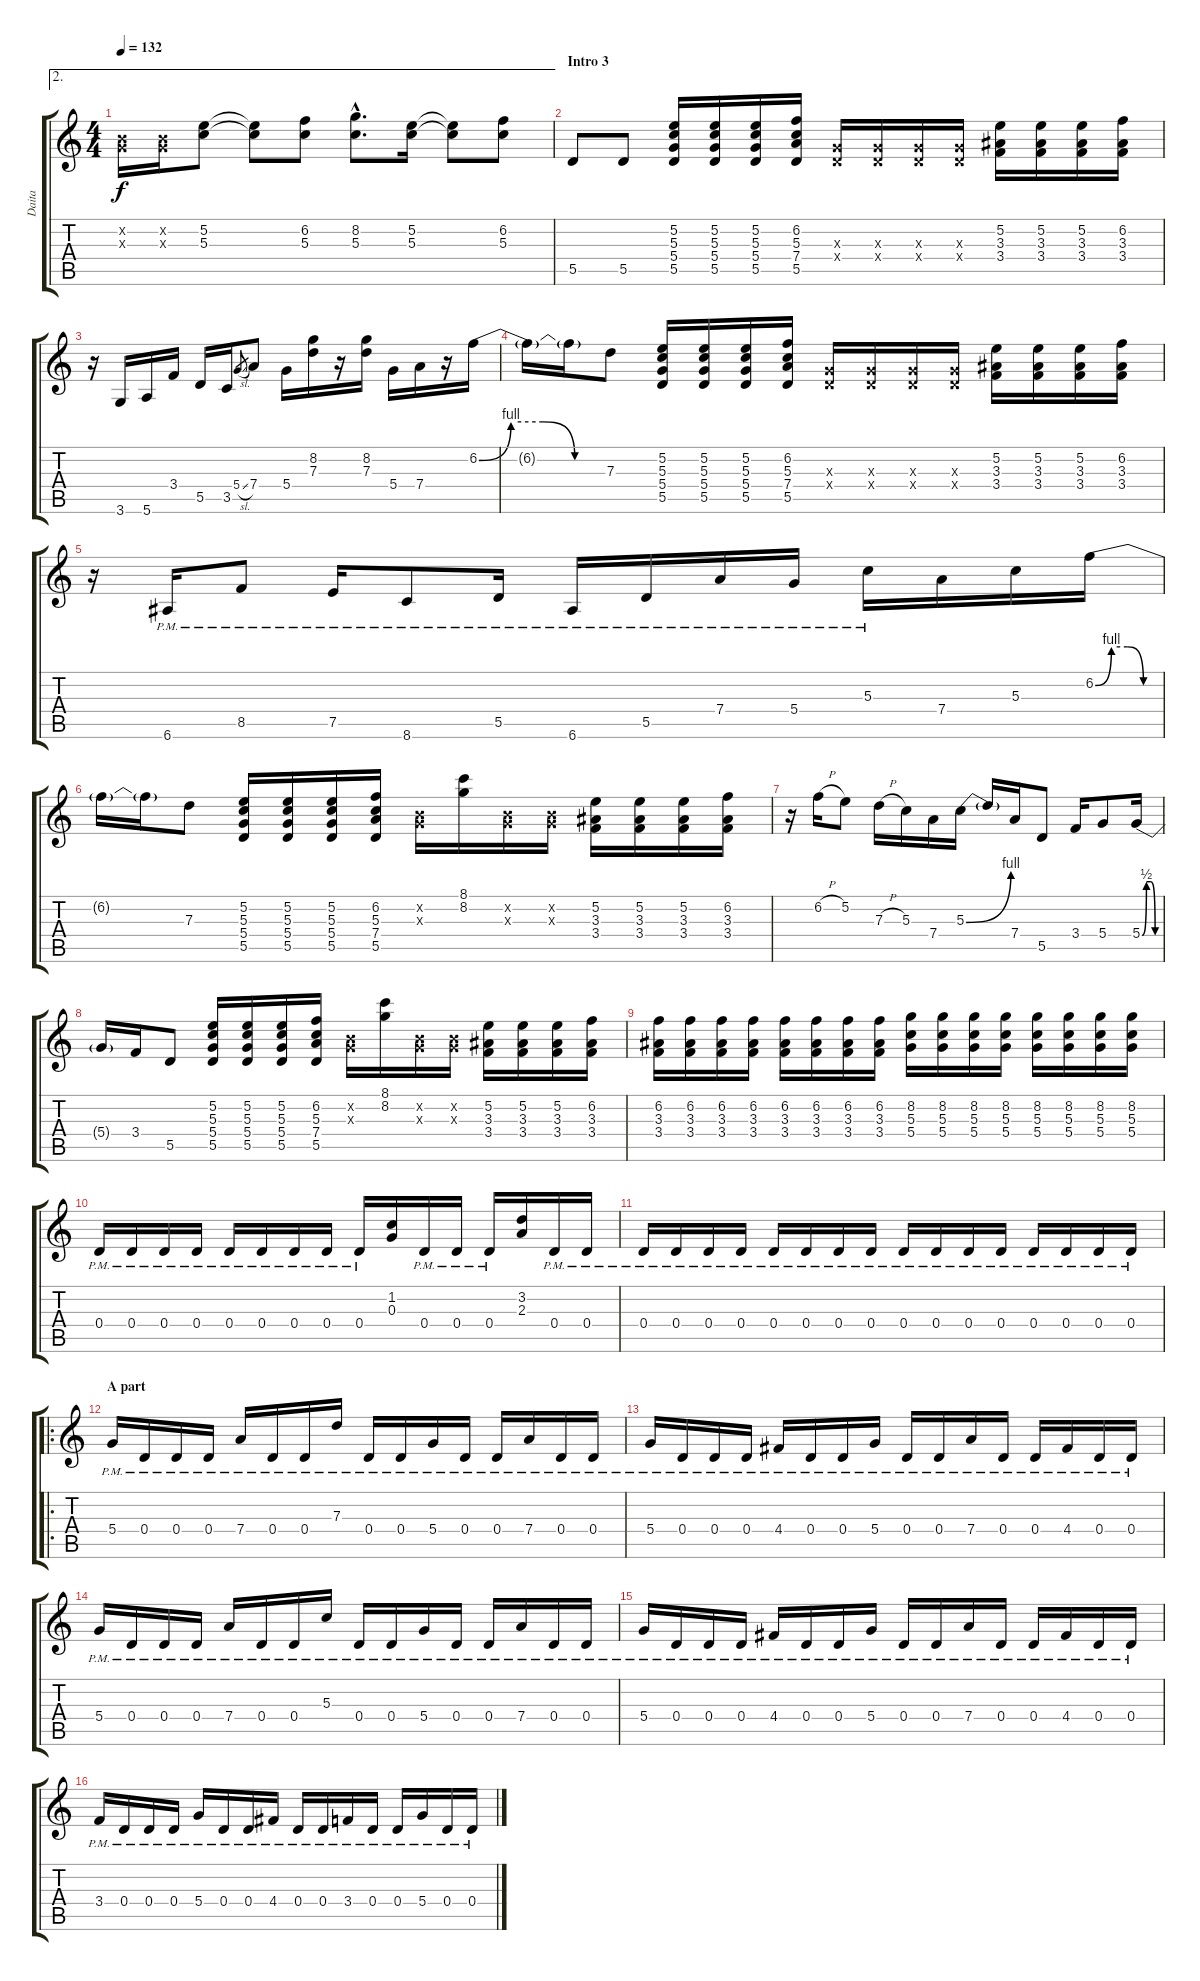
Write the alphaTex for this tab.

\track ("Daita" "Daita") {instrument distortionguitar}
\staff {score tabs}
\tuning (E4 B3 G3 D3 A2 E2) {hide}
\ae 2
\ts (4 4)
\tempo 132
\clef g2
\ks c
(0.2{x} 0.3{x}).16{dy f} (0.2{x} 0.3{x}).16 (5.2 5.3).8 (5.2{t} 5.3{t}).8 (6.2 5.3).8 (8.2{hac} 5.3{hac}).8{d} (5.2 5.3).16 (5.2{t} 5.3{t}).8 (6.2 5.3).8 |
\section ("" "Intro 3")
5.5.8 5.5.8 (5.2 5.3 5.4 5.5).16 (5.2 5.3 5.4 5.5).16 (5.2 5.3 5.4 5.5).16 (6.2 5.3 7.4 5.5).16 (0.3{x} 0.4{x}).16 (0.3{x} 0.4{x}).16 (0.3{x} 0.4{x}).16 (0.3{x} 0.4{x}).16 (5.2 3.3 3.4).16 (5.2 3.3 3.4).16 (5.2 3.3 3.4).16 (6.2 3.3 3.4).16 |
r.16 3.6.16 5.6.16 3.4.16 5.5.16 3.5.16 5.4{sl}.8{gr} 7.4.8 5.4.16 (8.2 7.3).16 r.16 (8.2 7.3).16 5.4.16 7.4.16 r.16 6.2{be (custom 0 0 15 4 30 4 45 0 60 0)}.16 |
6.2{t}.16 6.2{t}.16 7.3.8 (5.2 5.3 5.4 5.5).16 (5.2 5.3 5.4 5.5).16 (5.2 5.3 5.4 5.5).16 (6.2 5.3 7.4 5.5).16 (0.3{x} 0.4{x}).16 (0.3{x} 0.4{x}).16 (0.3{x} 0.4{x}).16 (0.3{x} 0.4{x}).16 (5.2 3.3 3.4).16 (5.2 3.3 3.4).16 (5.2 3.3 3.4).16 (6.2 3.3 3.4).16 |
r.16 6.6{pm}.16 8.5{pm}.8 7.5{pm}.16 8.6{pm}.8 5.5{pm}.16 6.6{pm}.16 5.5{pm}.16 7.4{pm}.16 5.4{pm}.16 5.3{pm}.16 7.4.16 5.3.16 6.2{be (custom 0 0 15 4 30 4 45 0 60 0)}.16 |
6.2{t}.16 6.2{t}.16 7.3.8 (5.2 5.3 5.4 5.5).16 (5.2 5.3 5.4 5.5).16 (5.2 5.3 5.4 5.5).16 (6.2 5.3 7.4 5.5).16 (0.2{x} 0.3{x}).16 (8.1 8.2).16 (0.2{x} 0.3{x}).16 (0.2{x} 0.3{x}).16 (5.2 3.3 3.4).16 (5.2 3.3 3.4).16 (5.2 3.3 3.4).16 (6.2 3.3 3.4).16 |
r.16 6.2{h}.16 5.2.8 7.3{h}.16 5.3.16 7.4.16 5.3{be (bend 0 0 60 4)}.16 5.3{t}.16 7.4.16 5.5.8 3.4.16 5.4.8 5.4{be (custom 0 0 15 2 30 2 45 0 60 0)}.16 |
5.4{t}.16 3.4.16 5.5.8 (5.2 5.3 5.4 5.5).16 (5.2 5.3 5.4 5.5).16 (5.2 5.3 5.4 5.5).16 (6.2 5.3 7.4 5.5).16 (0.2{x} 0.3{x}).16 (8.1 8.2).16 (0.2{x} 0.3{x}).16 (0.2{x} 0.3{x}).16 (5.2 3.3 3.4).16 (5.2 3.3 3.4).16 (5.2 3.3 3.4).16 (6.2 3.3 3.4).16 |
(6.2 3.3 3.4).16 (6.2 3.3 3.4).16 (6.2 3.3 3.4).16 (6.2 3.3 3.4).16 (6.2 3.3 3.4).16 (6.2 3.3 3.4).16 (6.2 3.3 3.4).16 (6.2 3.3 3.4).16 (8.2 5.3 5.4).16 (8.2 5.3 5.4).16 (8.2 5.3 5.4).16 (8.2 5.3 5.4).16 (8.2 5.3 5.4).16 (8.2 5.3 5.4).16 (8.2 5.3 5.4).16 (8.2 5.3 5.4).16 |
0.4{pm}.16 0.4{pm}.16 0.4{pm}.16 0.4{pm}.16 0.4{pm}.16 0.4{pm}.16 0.4{pm}.16 0.4{pm}.16 0.4{pm}.16 (1.2 0.3).16 0.4{pm}.16 0.4{pm}.16 0.4{pm}.16 (3.2 2.3).16 0.4{pm}.16 0.4{pm}.16 |
0.4{pm}.16 0.4{pm}.16 0.4{pm}.16 0.4{pm}.16 0.4{pm}.16 0.4{pm}.16 0.4{pm}.16 0.4{pm}.16 0.4{pm}.16 0.4{pm}.16 0.4{pm}.16 0.4{pm}.16 0.4{pm}.16 0.4{pm}.16 0.4{pm}.16 0.4{pm}.16 |
\ro
\section ("" "A part")
5.4{pm}.16 0.4{pm}.16 0.4{pm}.16 0.4{pm}.16 7.4{pm}.16 0.4{pm}.16 0.4{pm}.16 7.3{pm}.16 0.4{pm}.16 0.4{pm}.16 5.4{pm}.16 0.4{pm}.16 0.4{pm}.16 7.4{pm}.16 0.4{pm}.16 0.4{pm}.16 |
5.4{pm}.16 0.4{pm}.16 0.4{pm}.16 0.4{pm}.16 4.4{pm}.16 0.4{pm}.16 0.4{pm}.16 5.4{pm}.16 0.4{pm}.16 0.4{pm}.16 7.4{pm}.16 0.4{pm}.16 0.4{pm}.16 4.4{pm}.16 0.4{pm}.16 0.4{pm}.16 |
5.4{pm}.16 0.4{pm}.16 0.4{pm}.16 0.4{pm}.16 7.4{pm}.16 0.4{pm}.16 0.4{pm}.16 5.3{pm}.16 0.4{pm}.16 0.4{pm}.16 5.4{pm}.16 0.4{pm}.16 0.4{pm}.16 7.4{pm}.16 0.4{pm}.16 0.4{pm}.16 |
5.4{pm}.16 0.4{pm}.16 0.4{pm}.16 0.4{pm}.16 4.4{pm}.16 0.4{pm}.16 0.4{pm}.16 5.4{pm}.16 0.4{pm}.16 0.4{pm}.16 7.4{pm}.16 0.4{pm}.16 0.4{pm}.16 4.4{pm}.16 0.4{pm}.16 0.4{pm}.16 |
3.4{pm}.16 0.4{pm}.16 0.4{pm}.16 0.4{pm}.16 5.4{pm}.16 0.4{pm}.16 0.4{pm}.16 4.4{pm}.16 0.4{pm}.16 0.4{pm}.16 3.4{pm}.16 0.4{pm}.16 0.4{pm}.16 5.4{pm}.16 0.4{pm}.16 0.4{pm}.16
